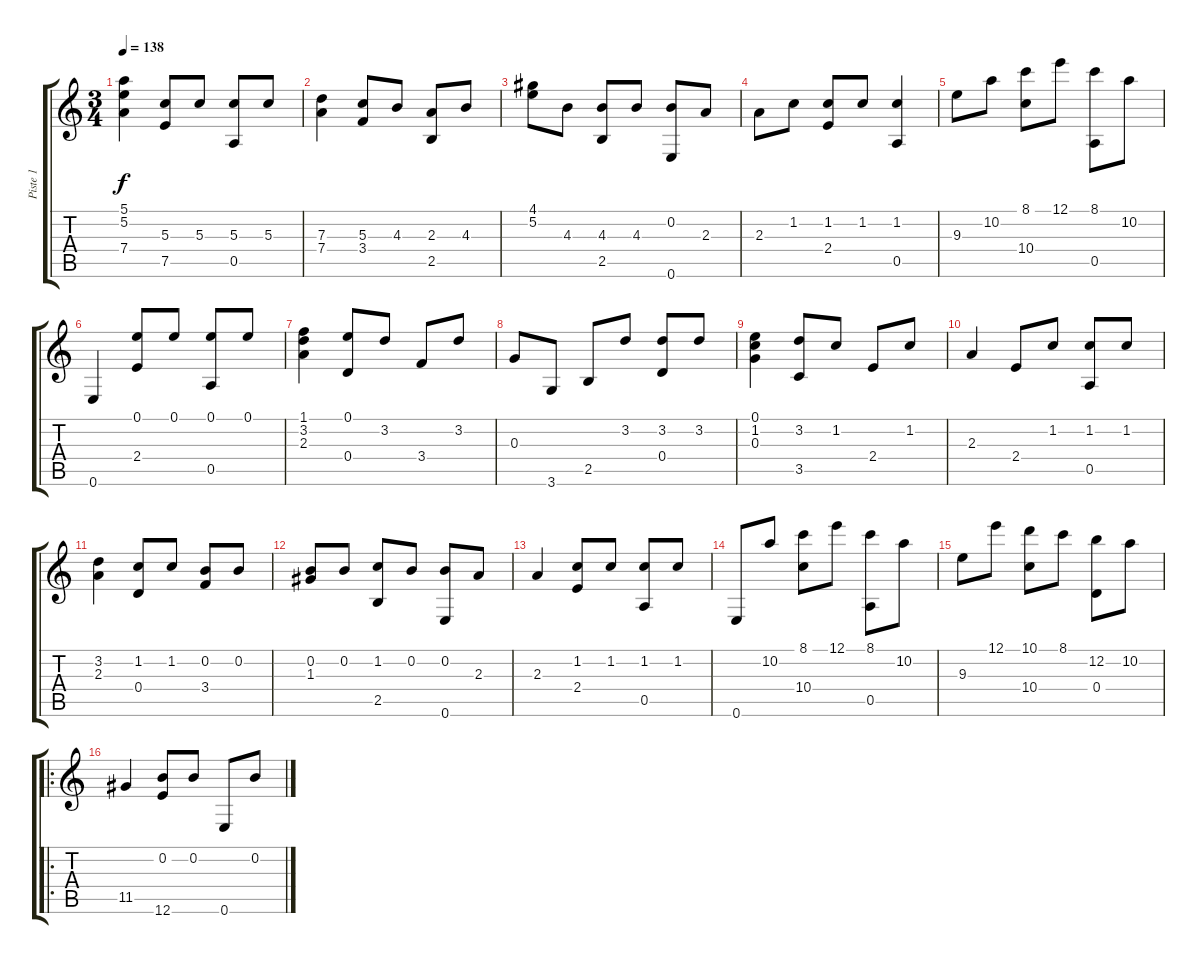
\track ("Piste 1" "Piste 1") {instrument acousticguitarnylon}
\staff {score tabs}
\tuning (E4 B3 G3 D3 A2 E2) {hide}
\ts (3 4)
\tempo 138
\clef g2
\ks c
(5.1 5.2 7.4).4{dy f} (5.3 7.5).8 5.3.8 (5.3 0.5).8 5.3.8 |
(7.3 7.4).4 (5.3 3.4).8 4.3.8 (2.3 2.5).8 4.3.8 |
(4.1 5.2).8 4.3.8 (4.3 2.5).8 4.3.8 (0.2 0.6).8 2.3.8 |
2.3.8 1.2.8 (1.2 2.4).8 1.2.8 (1.2 0.5).4 |
9.3.8 10.2.8 (8.1 10.4).8 12.1.8 (8.1 0.5).8 10.2.8 |
0.6.4 (0.1 2.4).8 0.1.8 (0.1 0.5).8 0.1.8 |
(1.1 3.2 2.3).4 (0.1 0.4).8 3.2.8 3.4.8 3.2.8 |
0.3.8 3.6.8 2.5.8 3.2.8 (3.2 0.4).8 3.2.8 |
(0.1 1.2 0.3).4 (3.2 3.5).8 1.2.8 2.4.8 1.2.8 |
2.3.4 2.4.8 1.2.8 (1.2 0.5).8 1.2.8 |
(3.2 2.3).4 (1.2 0.4).8 1.2.8 (0.2 3.4).8 0.2.8 |
(0.2 1.3).8 0.2.8 (1.2 2.5).8 0.2.8 (0.2 0.6).8 2.3.8 |
2.3.4 (1.2 2.4).8 1.2.8 (1.2 0.5).8 1.2.8 |
0.6.8 10.2.8 (8.1 10.4).8 12.1.8 (8.1 0.5).8 10.2.8 |
9.3.8 12.1.8 (10.1 10.4).8 8.1.8 (12.2 0.4).8 10.2.8 |
\ro
11.5.4 (0.2 12.6).8 0.2.8 0.6.8 0.2.8
